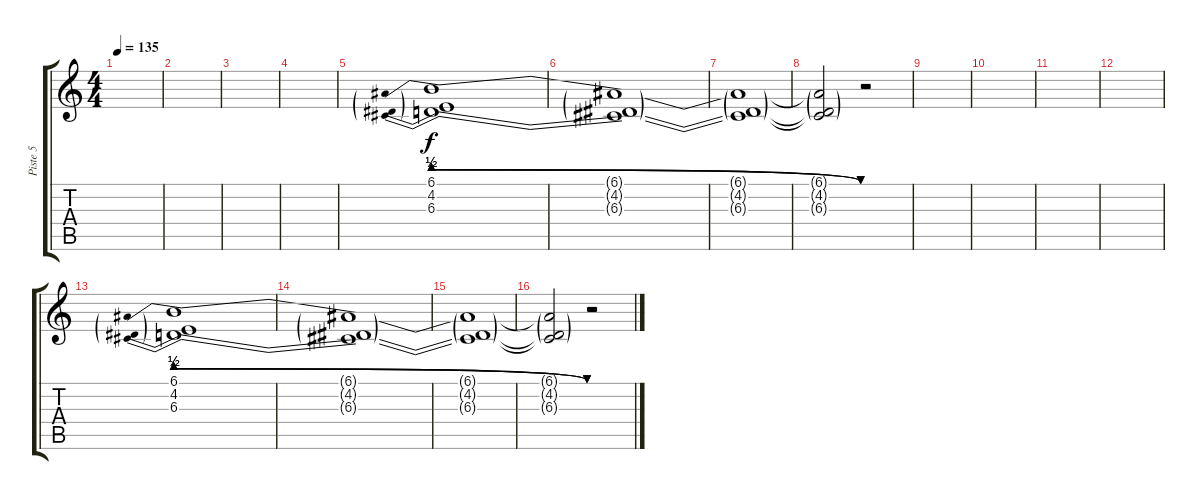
\track ("Piste 5" "Piste 5") {instrument fx2soundtrack}
\staff {score tabs}
\tuning (E4 B3 G3 D3 A2 D2) {hide}
\ts (4 4)
\tempo 135
\clef g2
\ks c
|
|
|
|
(6.1{be (prebendrelease 0 2 60 0)} 4.2{be (prebendrelease 0 2 60 0)} 6.3{be (prebendrelease 0 2 60 0)}).1{volume 6} |
(6.1{t} 4.2{t} 6.3{t}).1 |
(6.1{t} 4.2{t} 6.3{t}).1 |
(6.1{t} 4.2{t} 6.3{t}).2 r.2 |
|
|
|
|
(6.1{be (prebendrelease 0 2 60 0)} 4.2{be (prebendrelease 0 2 60 0)} 6.3{be (prebendrelease 0 2 60 0)}).1{volume 6} |
(6.1{t} 4.2{t} 6.3{t}).1 |
(6.1{t} 4.2{t} 6.3{t}).1 |
(6.1{t} 4.2{t} 6.3{t}).2 r.2
